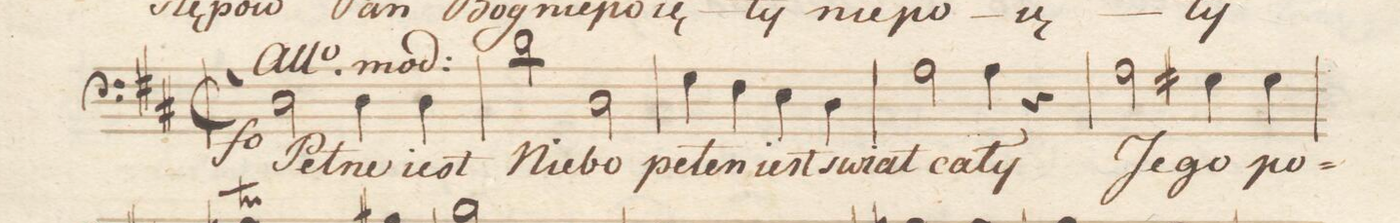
**kern	**text	**dynam
*I"Basso.	*	*
*clefF4	*	*
*k[f#c#]	*	*
*met(c|)	*	*
*M2/2	*	*
2D\	Peł-	f
4D\	-ne	.
4D\	iest	.
=12	=12	=12
2d\	Nie-	.
2D\	-bo	.
=13	=13	=13
4G\	pe-	.
4F#\	-łen	.
4E\	iest	.
4D\	swiat	.
=14	=14	=14
2A\	ca-	.
4A\	-ły	.
4r	.	.
=15	=15	=15
2A\	Je-	.
4G#X\	-go	.
4G#\	po-	.
=16	=16	=16
*-	*-	*-
